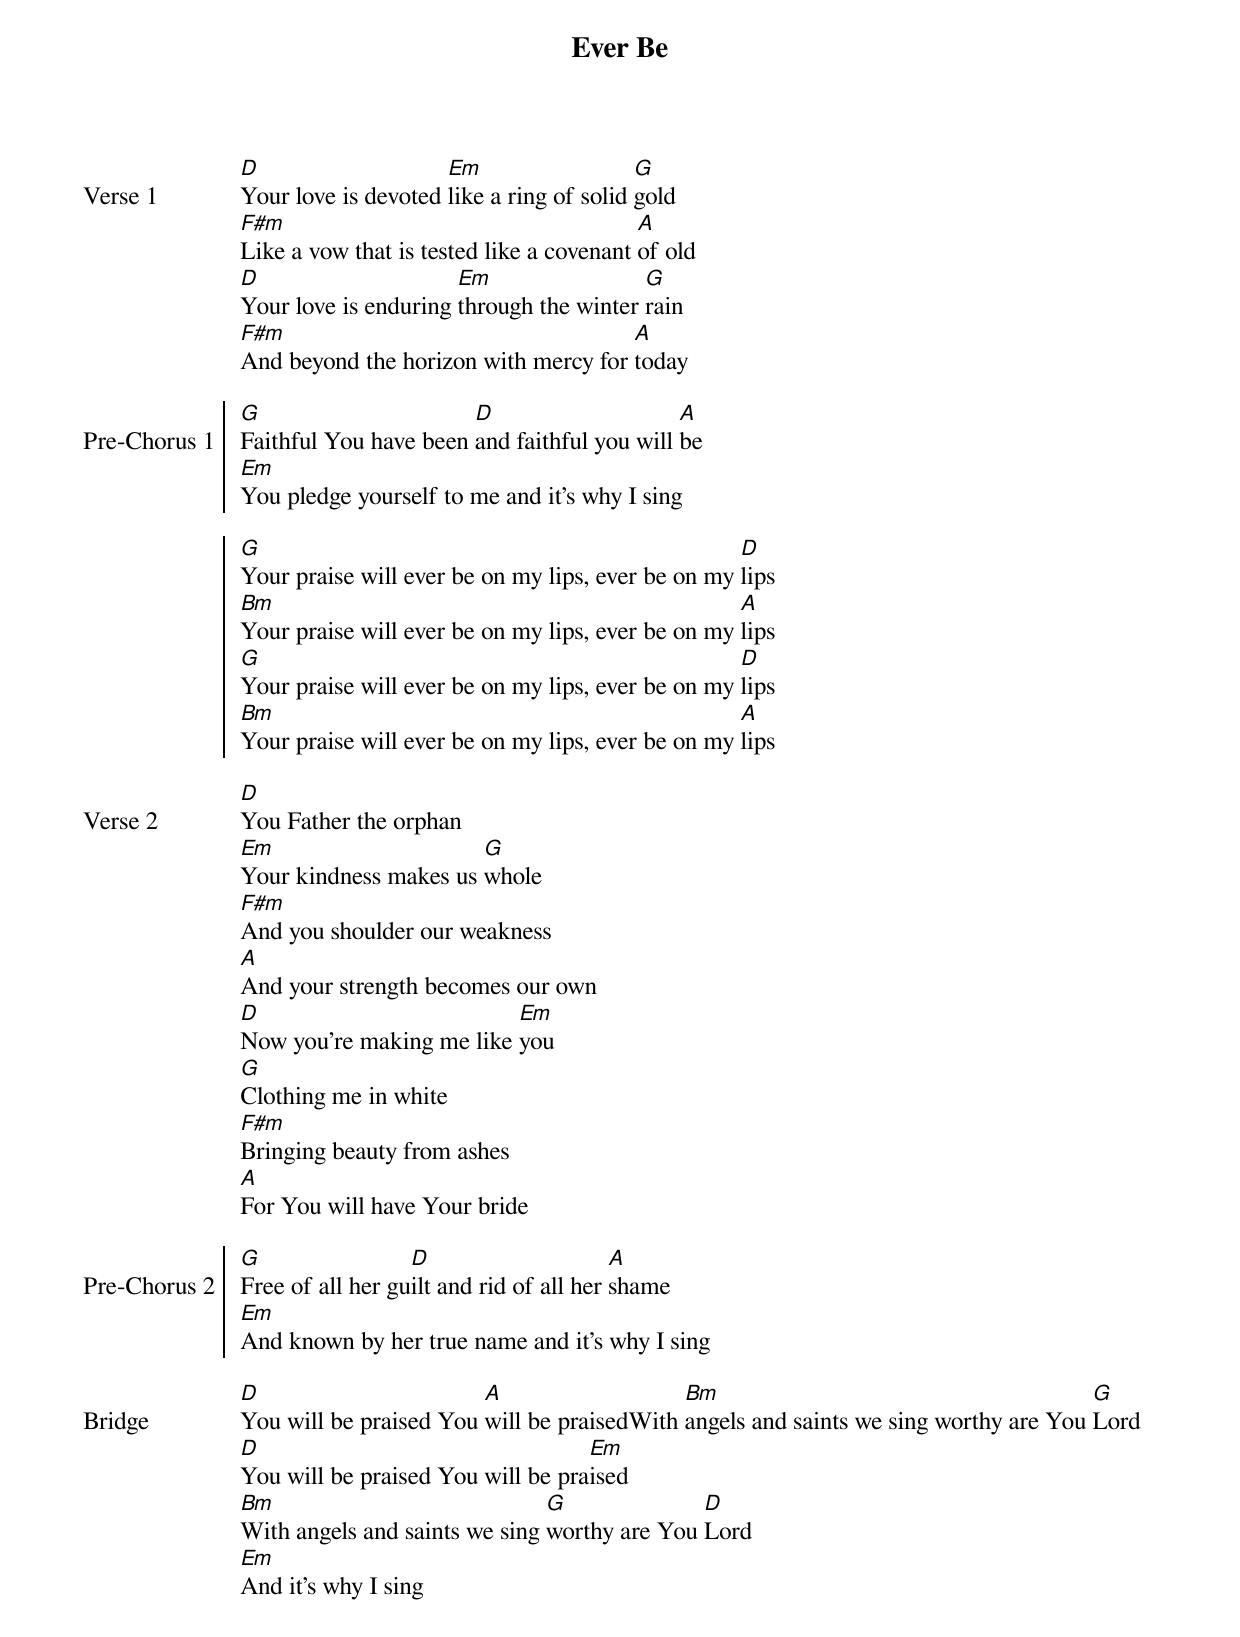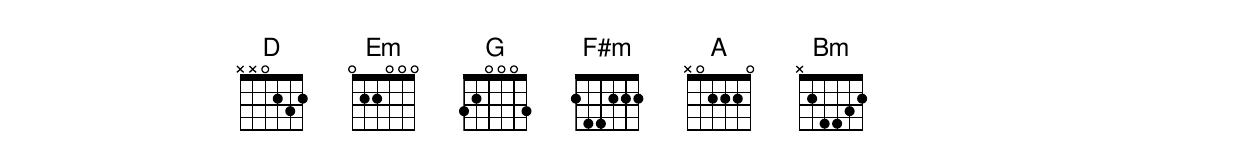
{title: Ever Be}
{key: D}
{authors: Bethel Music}
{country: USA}
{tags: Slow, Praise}
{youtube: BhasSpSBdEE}

{sov Verse 1}
[D]Your love is devoted [Em]like a ring of solid [G]gold
[F#m]Like a vow that is tested like a covenant [A]of old
[D]Your love is enduring [Em]through the winter [G]rain
[F#m]And beyond the horizon with mercy for [A]today

{eov}
{soc Pre-Chorus 1}
[G]Faithful You have been [D]and faithful you will [A]be
[Em]You pledge yourself to me and it's why I sing

{eoc}
{soc}
[G]Your praise will ever be on my lips, ever be on my [D]lips
[Bm]Your praise will ever be on my lips, ever be on my [A]lips
[G]Your praise will ever be on my lips, ever be on my [D]lips
[Bm]Your praise will ever be on my lips, ever be on my [A]lips

{eoc}
{sov Verse 2}
[D]You Father the orphan
[Em]Your kindness makes us [G]whole
[F#m]And you shoulder our weakness
[A]And your strength becomes our own
[D]Now you're making me like [Em]you
[G]Clothing me in white
[F#m]Bringing beauty from ashes
[A]For You will have Your bride

{eov}
{soc Pre-Chorus 2}
[G]Free of all her gu[D]ilt and rid of all her [A]shame
[Em]And known by her true name and it's why I sing

{eoc}
{sob Bridge}
[D]You will be praised You [A]will be praisedWith [Bm]angels and saints we sing worthy are You [G]Lord
[D]You will be praised You will be pra[Em]ised
[Bm]With angels and saints we sing [G]worthy are You [D]Lord
[Em]And it's why I sing
{eob}
